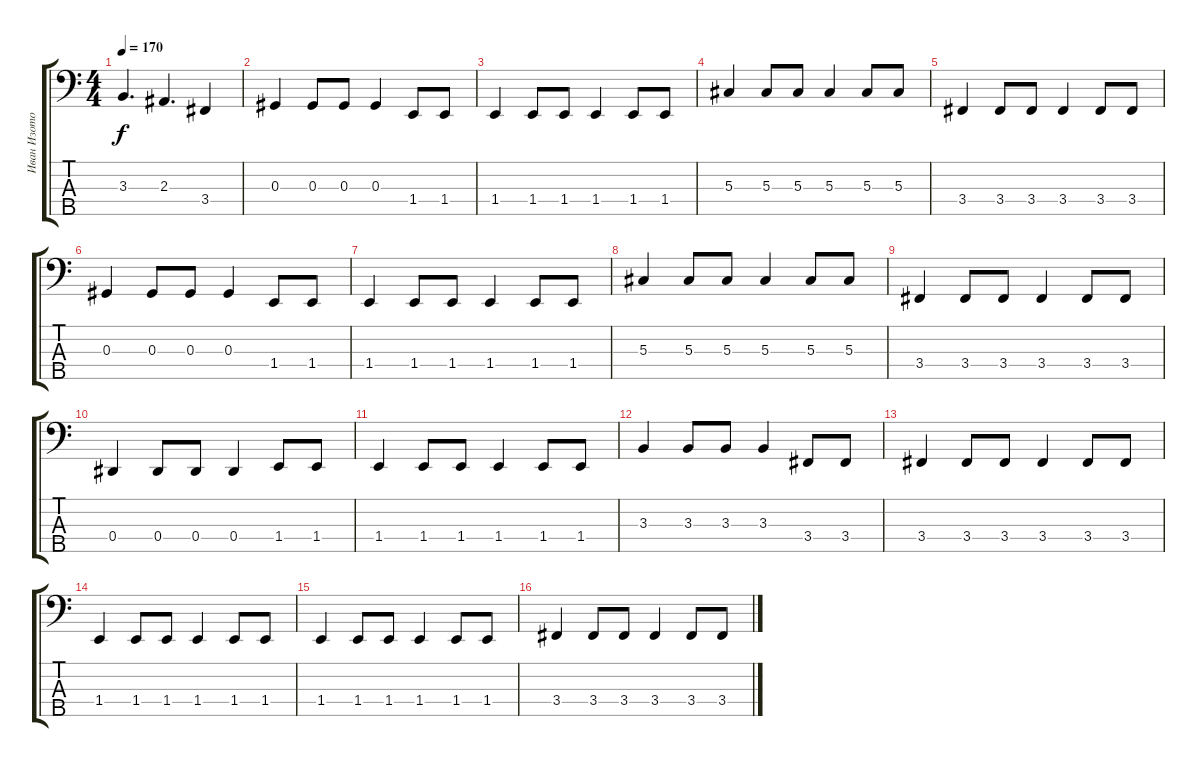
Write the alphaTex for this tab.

\track ("Иван Изотов" "Иван Изото") {instrument electricbasspick}
\staff {score tabs}
\tuning (Gb2 Db2 Ab1 Eb1 Bb0) {hide}
\ts (4 4)
\tempo 170
\clef f4
\ks c
3.3.4{d dy f} 2.3.4{d} 3.4.4 |
0.3.4 0.3.8 0.3.8 0.3.4 1.4.8 1.4.8 |
1.4.4 1.4.8 1.4.8 1.4.4 1.4.8 1.4.8 |
5.3.4 5.3.8 5.3.8 5.3.4 5.3.8 5.3.8 |
3.4.4 3.4.8 3.4.8 3.4.4 3.4.8 3.4.8 |
0.3.4 0.3.8 0.3.8 0.3.4 1.4.8 1.4.8 |
1.4.4 1.4.8 1.4.8 1.4.4 1.4.8 1.4.8 |
5.3.4 5.3.8 5.3.8 5.3.4 5.3.8 5.3.8 |
3.4.4 3.4.8 3.4.8 3.4.4 3.4.8 3.4.8 |
0.4.4 0.4.8 0.4.8 0.4.4 1.4.8 1.4.8 |
1.4.4 1.4.8 1.4.8 1.4.4 1.4.8 1.4.8 |
3.3.4 3.3.8 3.3.8 3.3.4 3.4.8 3.4.8 |
3.4.4 3.4.8 3.4.8 3.4.4 3.4.8 3.4.8 |
1.4.4 1.4.8 1.4.8 1.4.4 1.4.8 1.4.8 |
1.4.4 1.4.8 1.4.8 1.4.4 1.4.8 1.4.8 |
3.4.4 3.4.8 3.4.8 3.4.4 3.4.8 3.4.8
